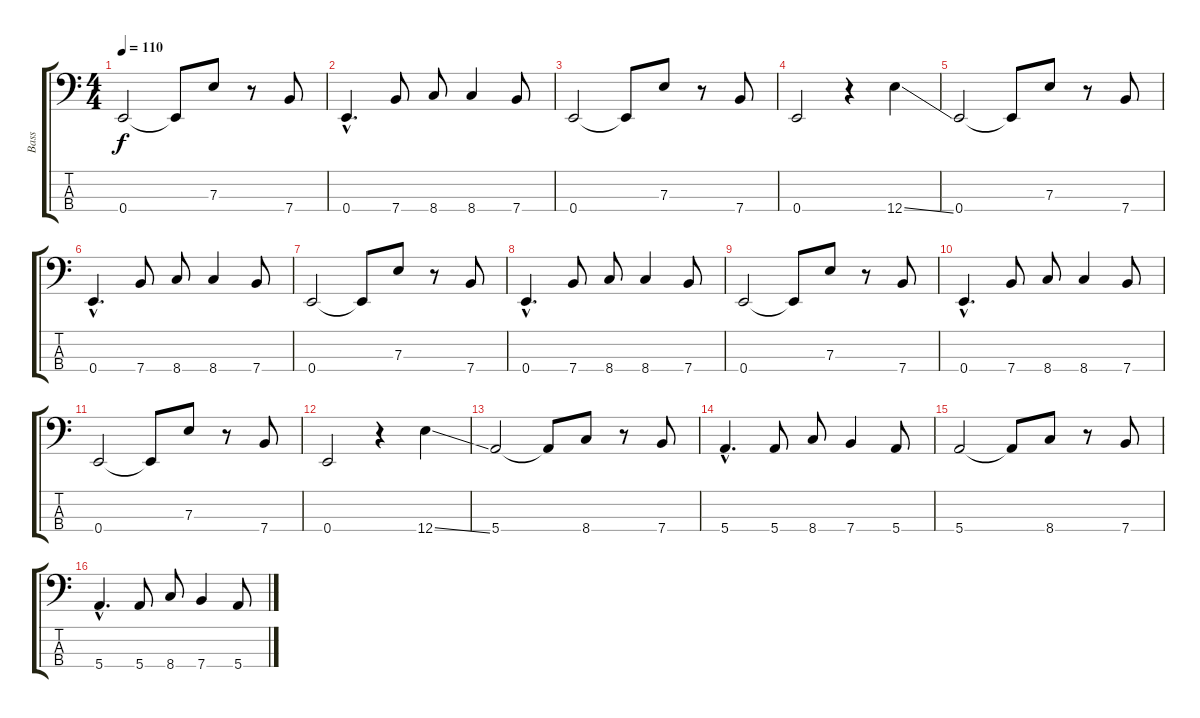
\track ("Bass" "Bass") {instrument fretlessbass}
\staff {score tabs}
\tuning (G2 D2 A1 E1) {hide}
\ts (4 4)
\tempo 110
\clef f4
\ks c
0.4.2{dy f} 0.4{t}.8 7.3.8 r.8 7.4.8 |
0.4{hac}.4{d} 7.4.8 8.4.8 8.4.4 7.4.8 |
0.4.2 0.4{t}.8 7.3.8 r.8 7.4.8 |
0.4.2 r.4 12.4{ss}.4 |
0.4.2 0.4{t}.8 7.3.8 r.8 7.4.8 |
0.4{hac}.4{d} 7.4.8 8.4.8 8.4.4 7.4.8 |
0.4.2 0.4{t}.8 7.3.8 r.8 7.4.8 |
0.4{hac}.4{d} 7.4.8 8.4.8 8.4.4 7.4.8 |
0.4.2 0.4{t}.8 7.3.8 r.8 7.4.8 |
0.4{hac}.4{d} 7.4.8 8.4.8 8.4.4 7.4.8 |
0.4.2 0.4{t}.8 7.3.8 r.8 7.4.8 |
0.4.2 r.4 12.4{ss}.4 |
5.4.2 5.4{t}.8 8.4.8 r.8 7.4.8 |
5.4{hac}.4{d} 5.4.8 8.4.8 7.4.4 5.4.8 |
5.4.2 5.4{t}.8 8.4.8 r.8 7.4.8 |
5.4{hac}.4{d} 5.4.8 8.4.8 7.4.4 5.4.8
